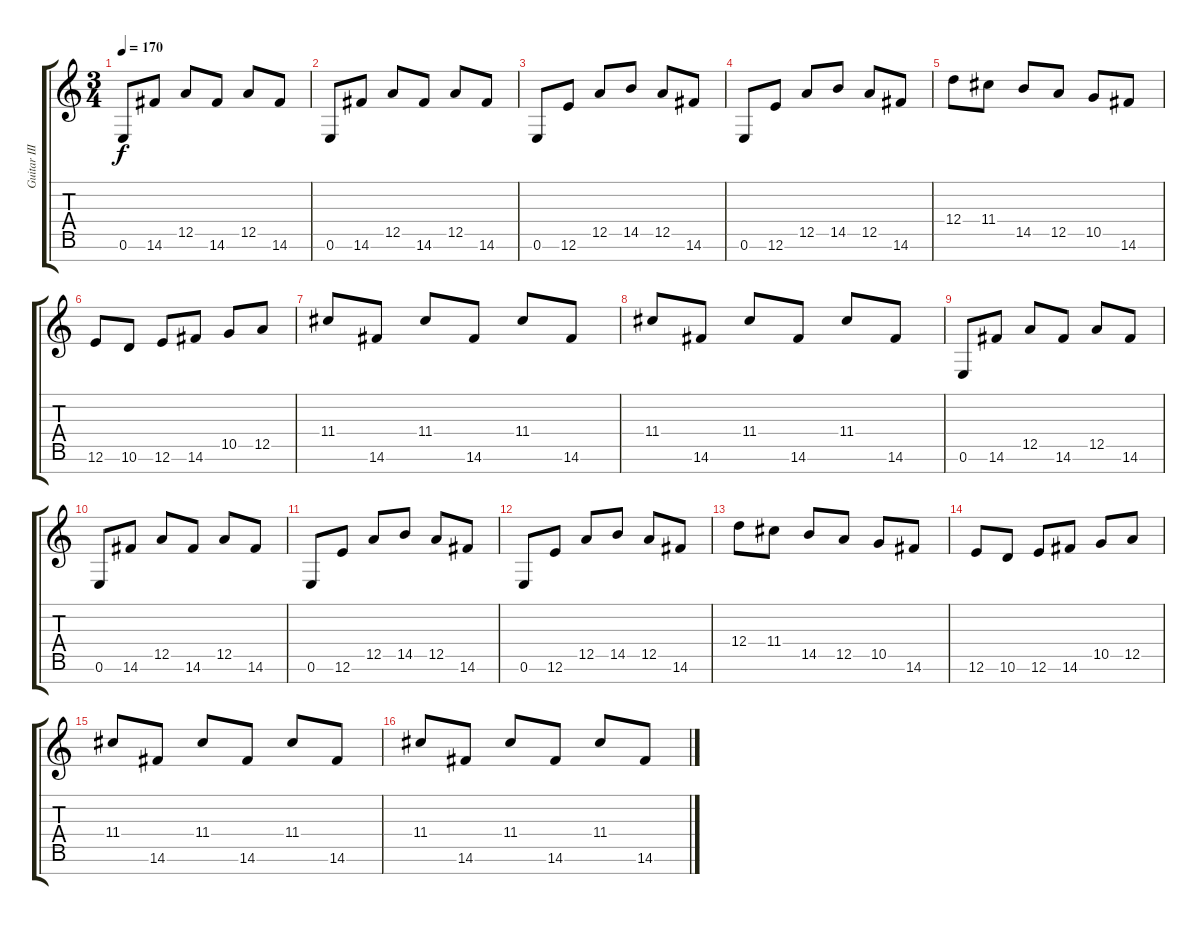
\track ("Guitar III" "Guitar III") {instrument overdrivenguitar}
\staff {score tabs}
\tuning (E4 B3 G3 D3 A2 E2 B1) {hide}
\ts (3 4)
\tempo 170
\clef g2
\ks c
0.6.8{dy f balance 4} 14.6.8 12.5.8 14.6.8 12.5.8 14.6.8 |
0.6.8 14.6.8 12.5.8 14.6.8 12.5.8 14.6.8 |
0.6.8 12.6.8 12.5.8 14.5.8 12.5.8 14.6.8 |
0.6.8 12.6.8 12.5.8 14.5.8 12.5.8 14.6.8 |
12.4.8 11.4.8 14.5.8 12.5.8 10.5.8 14.6.8 |
12.6.8 10.6.8 12.6.8 14.6.8 10.5.8 12.5.8 |
11.4.8 14.6.8 11.4.8 14.6.8 11.4.8 14.6.8 |
11.4.8 14.6.8 11.4.8 14.6.8 11.4.8 14.6.8 |
0.6.8 14.6.8 12.5.8 14.6.8 12.5.8 14.6.8 |
0.6.8 14.6.8 12.5.8 14.6.8 12.5.8 14.6.8 |
0.6.8 12.6.8 12.5.8 14.5.8 12.5.8 14.6.8 |
0.6.8 12.6.8 12.5.8 14.5.8 12.5.8 14.6.8 |
12.4.8 11.4.8 14.5.8 12.5.8 10.5.8 14.6.8 |
12.6.8 10.6.8 12.6.8 14.6.8 10.5.8 12.5.8 |
11.4.8 14.6.8 11.4.8 14.6.8 11.4.8 14.6.8 |
11.4.8 14.6.8 11.4.8 14.6.8 11.4.8 14.6.8
